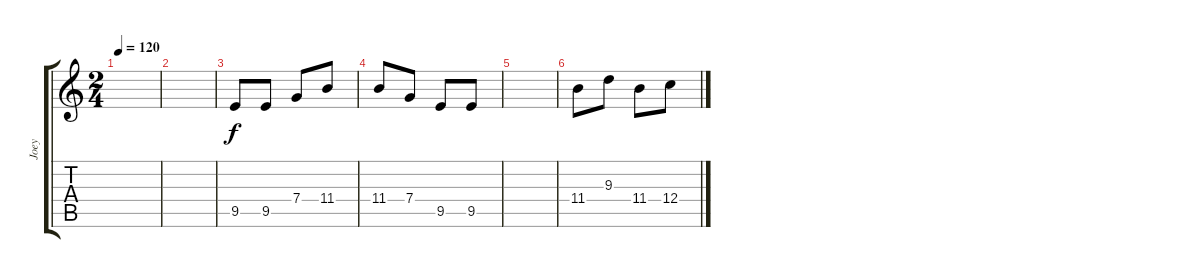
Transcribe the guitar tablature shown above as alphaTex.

\track ("Joey" "Joey") {instrument overdrivenguitar}
\staff {score tabs}
\tuning (D4 A3 F3 C3 G2 C2) {hide}
\ts (2 4)
\tempo 120
\clef g2
\ks c
|
|
9.5.8 9.5.8 7.4.8 11.4.8 |
11.4.8 7.4.8 9.5.8 9.5.8 |
|
11.4.8 9.3.8 11.4.8 12.4.8
